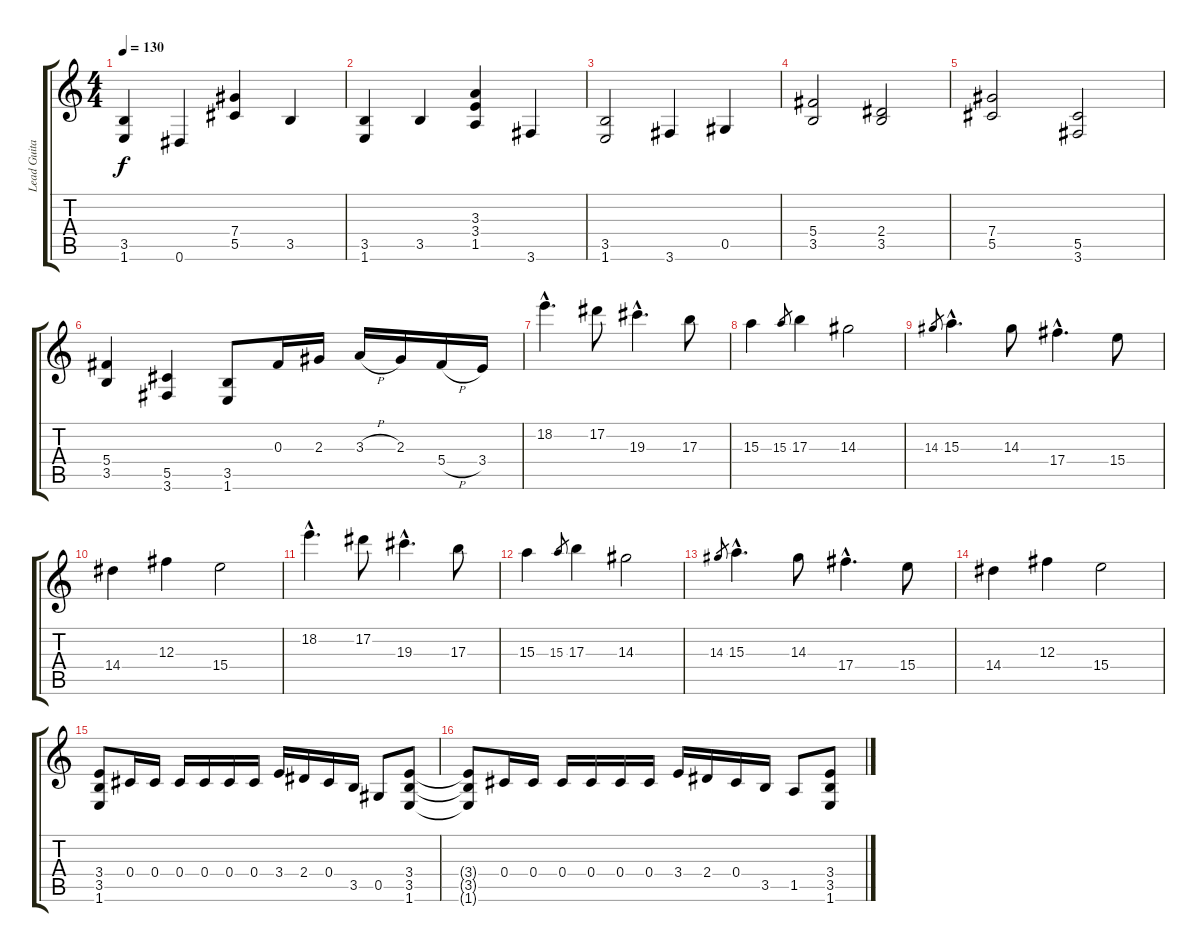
\track ("Lead Guitar II" "Lead Guita") {instrument distortionguitar}
\staff {score tabs}
\tuning (Eb4 Bb3 Gb3 Db3 Ab2 Eb2) {hide}
\ts (4 4)
\tempo 130
\clef g2
\ks c
(3.5 1.6).4{dy f} 0.6.4 (7.4 5.5).4 3.5.4 |
(3.5 1.6).4 3.5.4 (3.3 3.4 1.5).4 3.6.4 |
(3.5 1.6).2 3.6.4 0.5.4 |
(5.4 3.5).2 (2.4 3.5).2 |
(7.4 5.5).2 (5.5 3.6).2 |
(5.4 3.5).4 (5.5 3.6).4 (3.5 1.6).8 0.3.16 2.3.16 3.3{h}.16 2.3.16 5.4{h}.16 3.4.16 |
18.2{hac}.4{d} 17.2.8 19.3{hac}.4{d} 17.3.8 |
15.3.4 15.3.8{gr} 17.3.4 14.3.2 |
14.3.8{gr} 15.3{hac}.4{d} 14.3.8 17.4{hac}.4{d} 15.4.8 |
14.4.4 12.3.4 15.4.2 |
18.2{hac}.4{d} 17.2.8 19.3{hac}.4{d} 17.3.8 |
15.3.4 15.3.8{gr} 17.3.4 14.3.2 |
14.3.8{gr} 15.3{hac}.4{d} 14.3.8 17.4{hac}.4{d} 15.4.8 |
14.4.4 12.3.4 15.4.2 |
(3.4 3.5 1.6).8 0.4.16 0.4.16 0.4.16 0.4.16 0.4.16 0.4.16 3.4.16 2.4.16 0.4.16 3.5.16 0.5.8 (3.4 3.5 1.6).8 |
(3.4{t} 3.5{t} 1.6{t}).8 0.4.16 0.4.16 0.4.16 0.4.16 0.4.16 0.4.16 3.4.16 2.4.16 0.4.16 3.5.16 1.5.8 (3.4 3.5 1.6).8
